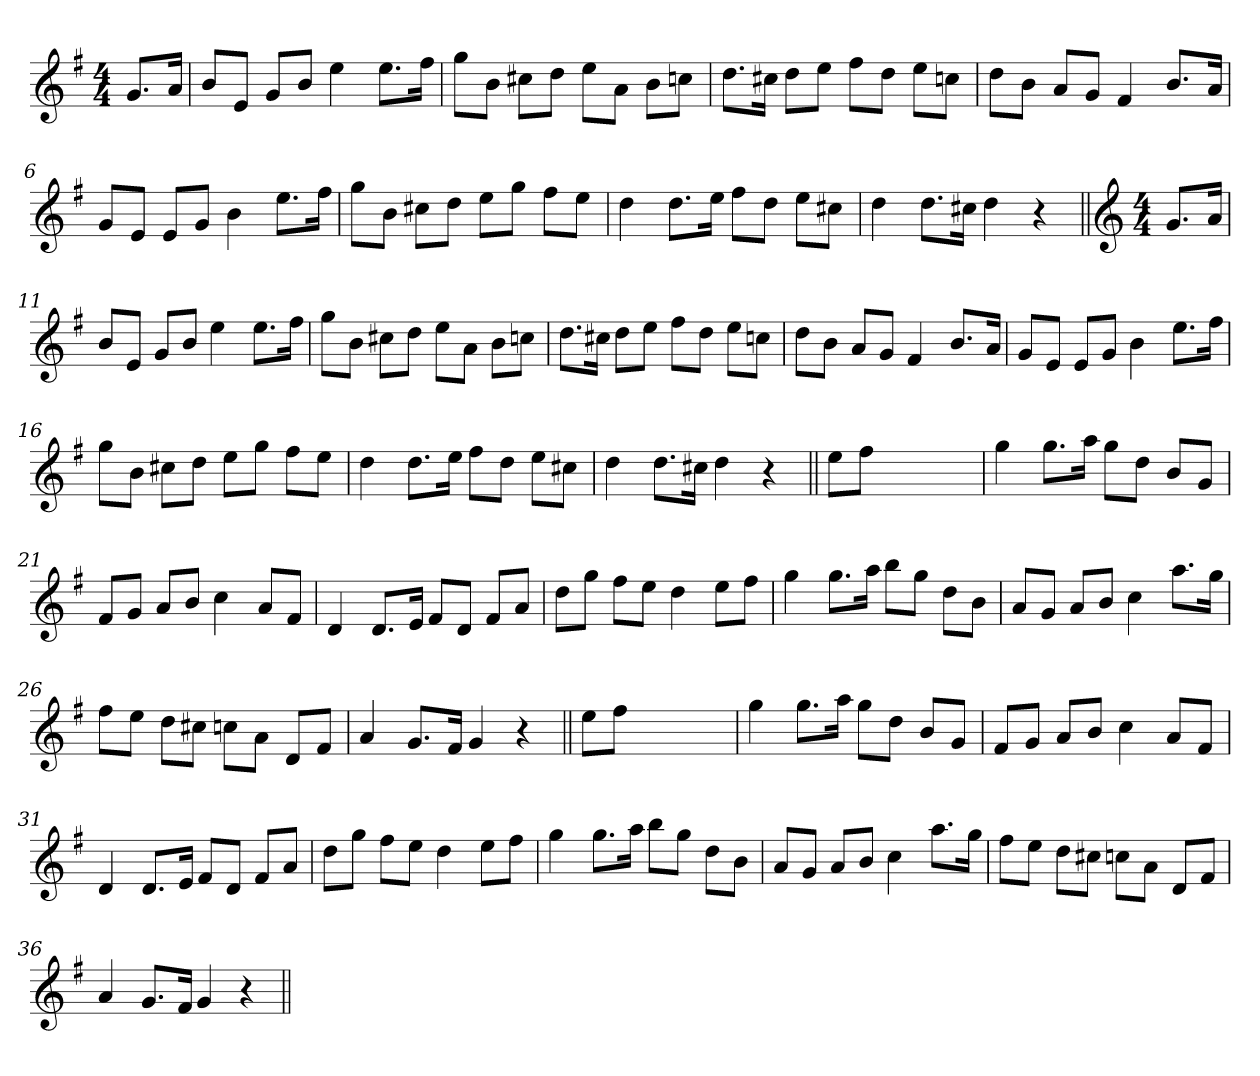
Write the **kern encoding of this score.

**kern
*part1
*staff1
*clefG2
*k[f#]
*G:
*M4/4
=1
8.g/L
16a/Jk
=2
8b/L
8e/J
8g/L
8b/J
4ee\
8.ee\L
16ff#\Jk
=3
8gg\L
8b\J
8cc#X\L
8dd\J
8ee\L
8a\J
8b\L
8ccn\J
=4
8.dd\L
16cc#X\Jk
8dd\L
8ee\J
8ff#\L
8dd\J
8ee\L
8ccn\J
=5
8dd\L
8b\J
8a/L
8g/J
4f#/
8.b/L
16a/Jk
!!LO:LB:g=z
=6
8g/L
8e/J
8e/L
8g/J
4b\
8.ee\L
16ff#\Jk
=7
8gg\L
8b\J
8cc#X\L
8dd\J
8ee\L
8gg\J
8ff#\L
8ee\J
=8
4dd\
8.dd\L
16ee\Jk
8ff#\L
8dd\J
8ee\L
8cc#X\J
=9
4dd\
8.dd\L
16cc#X\Jk
4dd\
4r
=10||
*clefG2
*M4/4
8.g/L
16a/Jk
!!LO:LB:g=z
=11
8b/L
8e/J
8g/L
8b/J
4ee\
8.ee\L
16ff#\Jk
=12
8gg\L
8b\J
8cc#X\L
8dd\J
8ee\L
8a\J
8b\L
8ccn\J
=13
8.dd\L
16cc#X\Jk
8dd\L
8ee\J
8ff#\L
8dd\J
8ee\L
8ccn\J
=14
8dd\L
8b\J
8a/L
8g/J
4f#/
8.b/L
16a/Jk
=15
8g/L
8e/J
8e/L
8g/J
4b\
8.ee\L
16ff#\Jk
!!LO:LB:g=z
=16
8gg\L
8b\J
8cc#X\L
8dd\J
8ee\L
8gg\J
8ff#\L
8ee\J
=17
4dd\
8.dd\L
16ee\Jk
8ff#\L
8dd\J
8ee\L
8cc#X\J
=18
4dd\
8.dd\L
16cc#X\Jk
4dd\
4r
=19||
8ee\L
8ff#\J
2.ryy
=20
4gg\
8.gg\L
16aa\Jk
8gg\L
8dd\J
8b/L
8g/J
=21
8f#/L
8g/J
8a/L
8b/J
4cc\
8a/L
8f#/J
!!LO:LB:g=z
=22
4d/
8.d/L
16e/Jk
8f#/L
8d/J
8f#/L
8a/J
=23
8dd\L
8gg\J
8ff#\L
8ee\J
4dd\
8ee\L
8ff#\J
=24
4gg\
8.gg\L
16aa\Jk
8bb\L
8gg\J
8dd\L
8b\J
=25
8a/L
8g/J
8a/L
8b/J
4cc\
8.aa\L
16gg\Jk
=26
8ff#\L
8ee\J
8dd\L
8cc#X\J
8ccn\L
8a\J
8d/L
8f#/J
!!LO:LB:g=z
=27
4a/
8.g/L
16f#/Jk
4g/
4r
=28||
8ee\L
8ff#\J
2.ryy
=29
4gg\
8.gg\L
16aa\Jk
8gg\L
8dd\J
8b/L
8g/J
=30
8f#/L
8g/J
8a/L
8b/J
4cc\
8a/L
8f#/J
=31
4d/
8.d/L
16e/Jk
8f#/L
8d/J
8f#/L
8a/J
=32
8dd\L
8gg\J
8ff#\L
8ee\J
4dd\
8ee\L
8ff#\J
!!LO:LB:g=z
=33
4gg\
8.gg\L
16aa\Jk
8bb\L
8gg\J
8dd\L
8b\J
=34
8a/L
8g/J
8a/L
8b/J
4cc\
8.aa\L
16gg\Jk
=35
8ff#\L
8ee\J
8dd\L
8cc#X\J
8ccn\L
8a\J
8d/L
8f#/J
=36
4a/
8.g/L
16f#/Jk
4g/
4r
=||
*-
